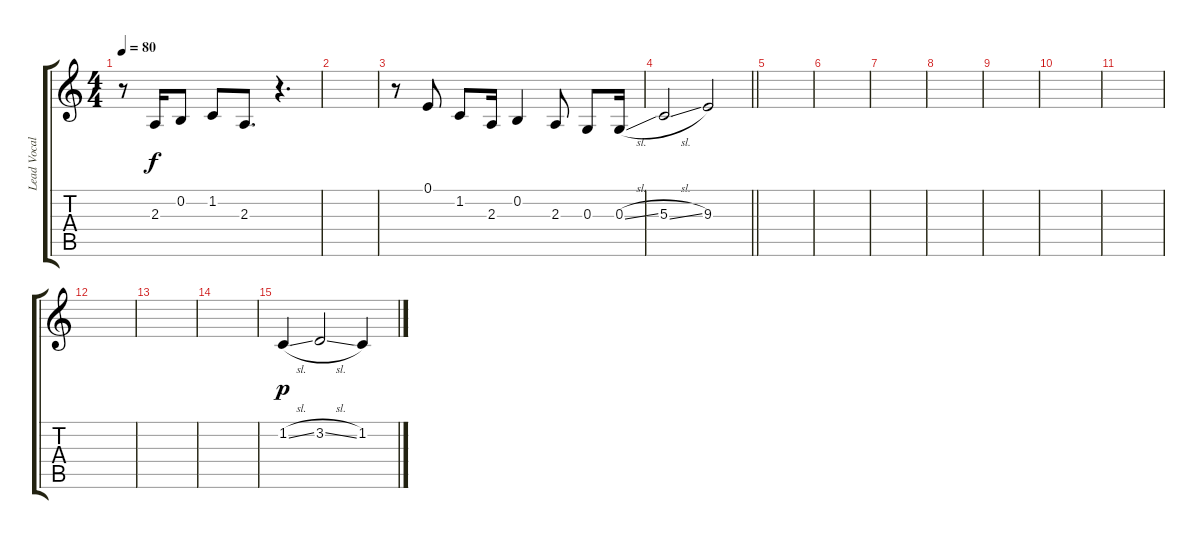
\track ("Lead Vocal" "Lead Vocal") {instrument stringensemble1}
\staff {score tabs}
\tuning (E4 B3 G3 D3 A2 E2) {hide}
\ts (4 4)
\tempo 80
\clef g2
\ks c
r.8{dy fff} 2.3.16{dy f} 0.2.8 1.2.8 2.3.8{d} r.4{d} |
|
r.8 0.1.8 1.2.8 2.3.16 0.2.4 2.3.8 0.3.8 0.3{sl}.16 |
\barLineRight lightlight
5.3{sl}.2 9.3.2 |
|
|
|
|
|
|
|
|
|
|
1.2{sl}.4{dy p} 3.2{sl}.2 1.2.4
